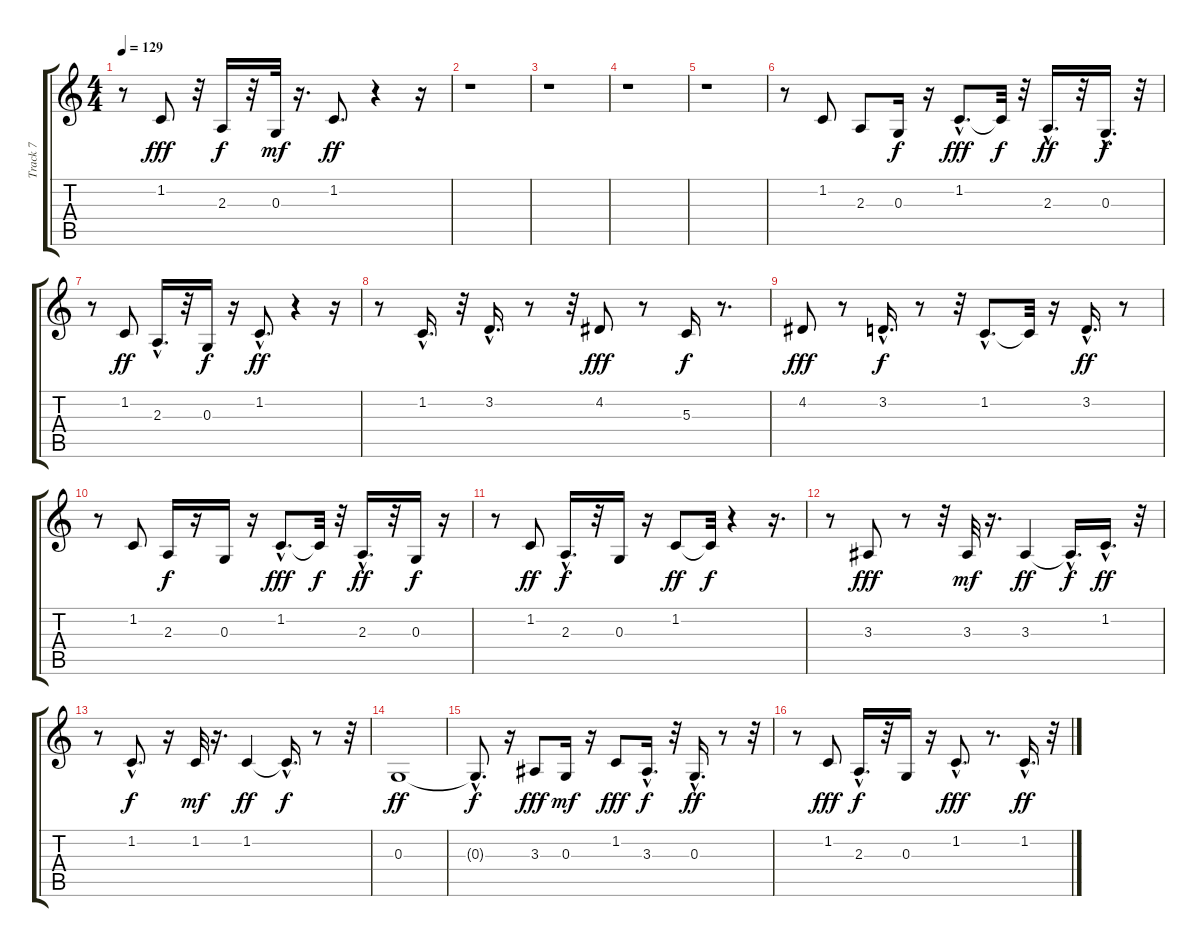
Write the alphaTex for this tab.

\track ("Track 7" "Track 7") {instrument tenorsax}
\staff {score tabs}
\tuning (E4 B3 G3 D3 A2 E2) {hide}
\ts (4 4)
\tempo 129
\clef g2
\ks c
r.8{dy ff} 1.2.8{dy fff} r.32 2.3.16{dy f} r.32 0.3.32{dy mf} r.16{d} 1.2.8{d dy ff} r.4 r.16 |
r.1 |
r.1 |
r.1 |
r.1 |
r.8 1.2.8 2.3.8 0.3.16{dy f} r.16 1.2{hac}.8{d dy fff} 1.2{t}.32{dy f} r.32 2.3{hac}.16{d dy ff} r.32 0.3{hac}.16{d dy f} r.32 |
r.8 1.2.8{dy ff} 2.3{hac}.16{d} r.32 0.3.16{dy f} r.16 1.2{hac}.8{d dy ff} r.4 r.16 |
r.8 1.2{hac}.16{d} r.32 3.2{hac}.16{d} r.8 r.32 4.2.8{dy fff} r.8 5.3.16{dy f} r.8{d} |
4.2.8{dy fff} r.8 3.2{hac}.16{d dy f} r.8 r.32 1.2{hac}.8{d} 1.2{t}.32 r.16 3.2{hac}.16{d dy ff} r.8 |
r.8 1.2.8 2.3.16{dy f} r.16 0.3.16 r.16 1.2{hac}.8{d dy fff} 1.2{t}.32{dy f} r.32 2.3{hac}.16{d dy ff} r.32 0.3.16{dy f} r.16 |
r.8 1.2.8{dy ff} 2.3{hac}.16{d dy f} r.32 0.3.16 r.16 1.2.8{dy ff} 1.2{t}.32{dy f} r.4 r.16{d} |
r.8 3.3.8{dy fff} r.8 r.32 3.3.32{dy mf} r.16{d} 3.3.4{dy ff} 3.3{hac t}.16{d dy f} 1.2{hac}.16{d dy ff} r.32 |
r.8 1.2{hac}.8{d dy f} r.16 1.2.32{dy mf} r.16{d} 1.2.4{dy ff} 1.2{hac t}.16{d dy f} r.8 r.32 |
0.3.1{dy ff} |
0.3{hac t}.8{d dy f} r.16 3.3.8{dy fff} 0.3.16{dy mf} r.16 1.2.8{dy fff} 3.3{hac}.16{d dy f} r.32 0.3{hac}.16{d dy ff} r.8 r.32 |
r.8 1.2.8{dy fff} 2.3{hac}.16{d dy f} r.32 0.3.16 r.16 1.2{hac}.8{d dy fff} r.8{d} 1.2{hac}.16{d dy ff} r.32
